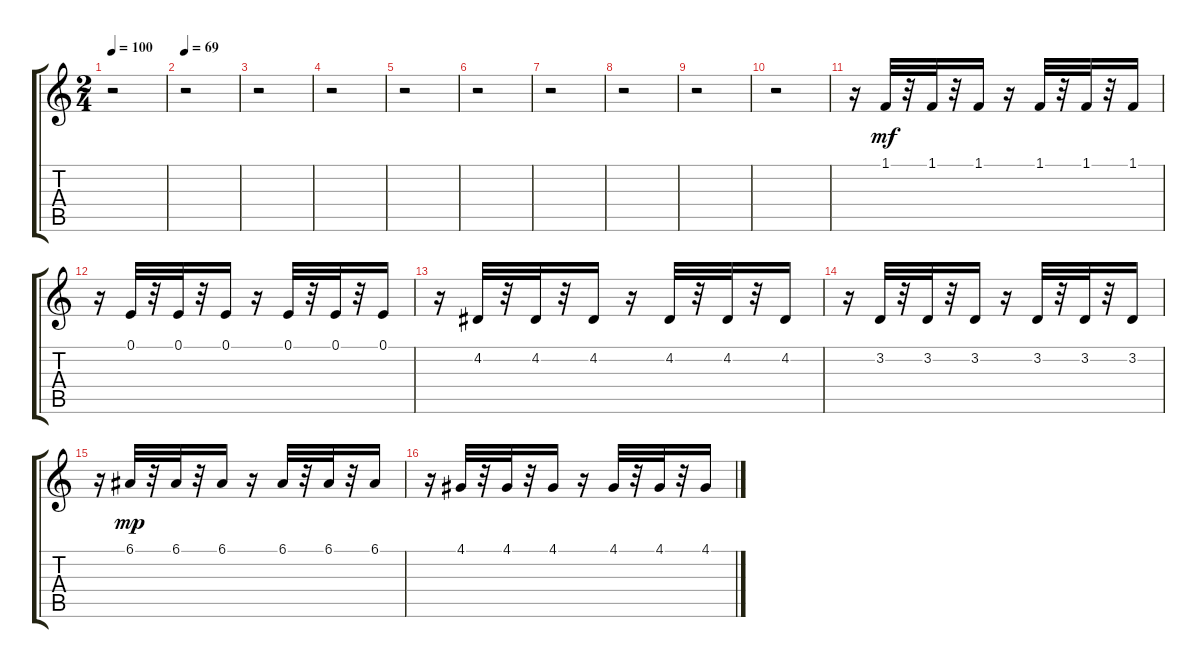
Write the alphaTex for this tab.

\track "" {instrument lead1square}
\staff {score tabs}
\tuning (E4 B3 G3 D3 A2 E2) {hide}
\ts (2 4)
\tempo 100
\clef g2
\ks c
r.2{dy mf instrument lead1square} |
\tempo 69
r.2 |
r.2 |
r.2 |
r.2 |
r.2 |
r.2 |
r.2 |
r.2 |
r.2 |
r.16 1.1.32 r.32 1.1.32 r.32 1.1.16 r.16 1.1.32 r.32 1.1.32 r.32 1.1.16 |
r.16 0.1.32 r.32 0.1.32 r.32 0.1.16 r.16 0.1.32 r.32 0.1.32 r.32 0.1.16 |
r.16 4.2.32 r.32 4.2.32 r.32 4.2.16 r.16 4.2.32 r.32 4.2.32 r.32 4.2.16 |
r.16 3.2.32 r.32 3.2.32 r.32 3.2.16 r.16 3.2.32 r.32 3.2.32 r.32 3.2.16 |
r.16 6.1.32{dy mp} r.32 6.1.32 r.32 6.1.16 r.16 6.1.32 r.32 6.1.32 r.32 6.1.16 |
r.16 4.1.32 r.32 4.1.32 r.32 4.1.16 r.16 4.1.32 r.32 4.1.32 r.32 4.1.16
